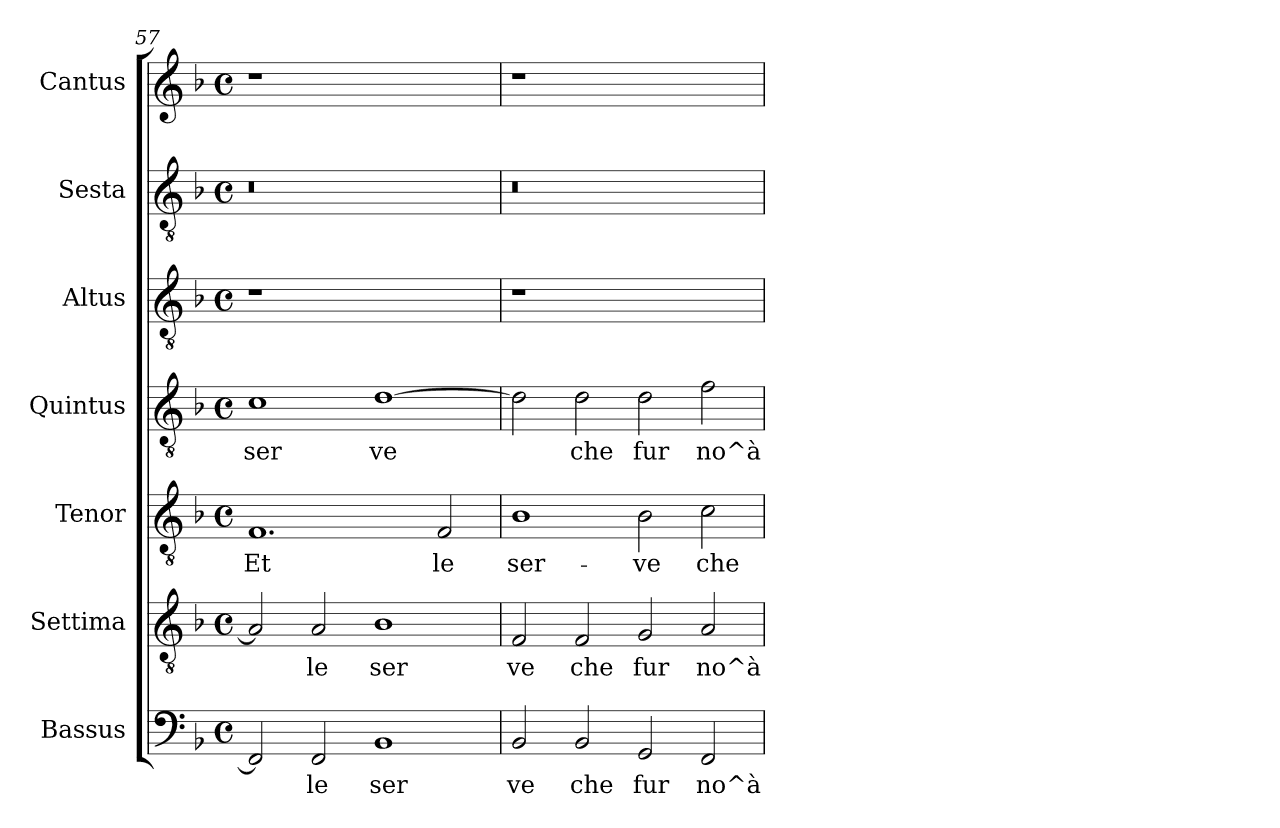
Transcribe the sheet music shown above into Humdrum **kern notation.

**kern	**text	**kern	**text	**kern	**text	**kern	**text	**kern	**kern	**kern
*part7	*part7	*part6	*part6	*part5	*part5	*part4	*part4	*part3	*part2	*part1
*staff7	*staff7	*staff6	*staff6	*staff5	*staff5	*staff4	*staff4	*staff3	*staff2	*staff1
*I"Bassus	*	*I"Settima	*	*I"Tenor	*	*I"Quintus	*	*I"Altus	*I"Sesta	*I"Cantus
*clefF4	*	*clefGv2	*	*clefGv2	*	*clefGv2	*	*clefGv2	*clefGv2	*clefG2
*k[b-]	*	*k[b-]	*	*k[b-]	*	*k[b-]	*	*k[b-]	*k[b-]	*k[b-]
*F:	*	*F:	*	*F:	*	*F:	*	*F:	*F:	*F:
*M4/4	*	*M4/4	*	*M4/4	*	*M4/4	*	*M4/4	*M4/4	*M4/4
*met(c)	*	*met(c)	*	*met(c)	*	*met(c)	*	*met(c)	*met(c)	*met(c)
=57	=57	=57	=57	=57	=57	=57	=57	=57	=57	=57
!	!LO:LY:b:cj	!	!LO:LY:b:cj	!	!LO:LY:b:cj	!	!LO:LY:b:cj	!	!	!
2FF/]	.	2A/]	.	1.F	Et	1c	ser	1r	0r	1r
!	!LO:LY:b:cj	!	!LO:LY:b:cj	!	!	!	!	!	!	!
2FF/	le	2A/	le	.	.	.	.	.	.	.
!	!LO:LY:b:cj	!	!LO:LY:b:cj	!	!	!	!LO:LY:b:cj	!	!	!
1BB-	ser	1B-	ser	.	.	[>1d	ve	1ryy	.	1ryy
!	!	!	!	!	!LO:LY:b:cj	!	!	!	!	!
.	.	.	.	2F/	le	.	.	.	.	.
=58	=58	=58	=58	=58	=58	=58	=58	=58	=58	=58
!	!LO:LY:b:cj	!	!LO:LY:b:cj	!	!LO:LY:b:cj	!	!LO:LY:b:cj	!	!	!
2BB-/	ve	2F/	ve	1B-	ser-	2d\]	.	1r	0r	1r
!	!LO:LY:b:cj	!	!LO:LY:b:cj	!	!	!	!LO:LY:b:cj	!	!	!
2BB-/	che	2F/	che	.	.	2d\	che	.	.	.
!	!LO:LY:b:cj	!	!LO:LY:b:cj	!	!LO:LY:b:cj	!	!LO:LY:b:cj	!	!	!
2GG/	fur	2G/	fur	2B-\	-ve	2d\	fur	1ryy	.	1ryy
!	!LO:LY:b:cj	!	!LO:LY:b:cj	!	!LO:LY:b:cj	!	!LO:LY:b:cj	!	!	!
2FF/	no^à	2A/	no^à	2c\	che	2f\	no^à	.	.	.
=	=	=	=	=	=	=	=	=	=	=
*-	*-	*-	*-	*-	*-	*-	*-	*-	*-	*-
